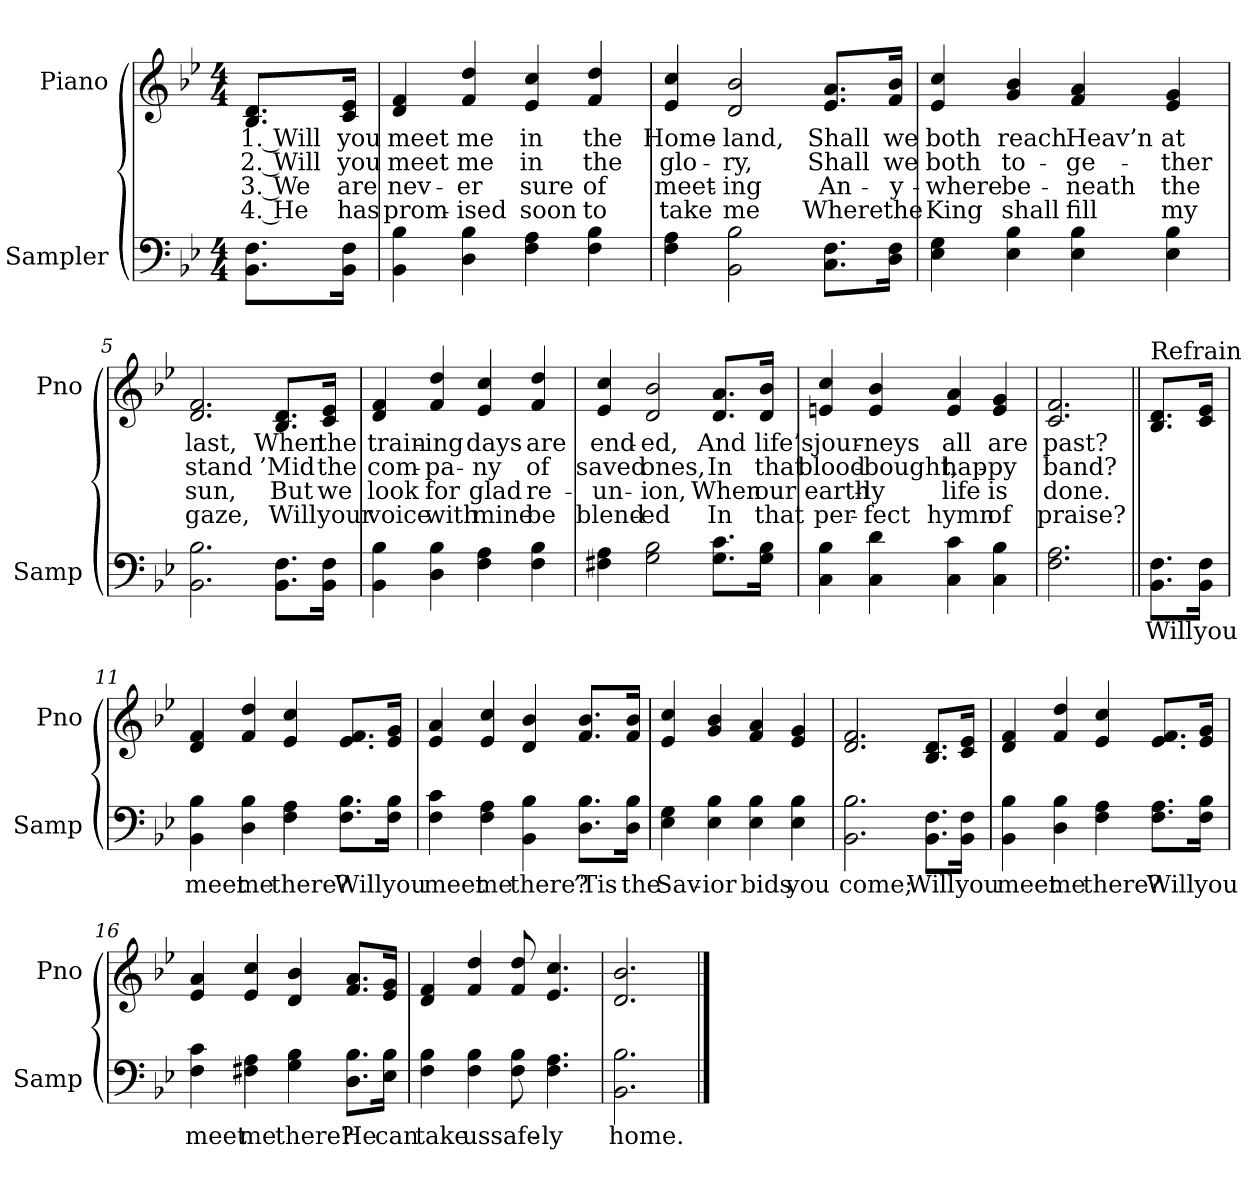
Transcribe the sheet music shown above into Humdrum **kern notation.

**kern	**text	**kern	**text	**text	**text	**text
*part2	*part2	*part1	*part1	*part1	*part1	*part1
*staff2	*staff2	*staff1	*staff1	*staff1	*staff1	*staff1
*I"Sampler	*	*I"Piano	*	*	*	*
*I'Samp	*	*I'Pno	*	*	*	*
*clefF4	*	*clefG2	*	*	*	*
*k[b-e-]	*	*k[b-e-]	*	*	*	*
*B-:	*	*B-:	*	*	*	*
*M4/4	*	*M4/4	*	*	*	*
=1	=1	=1	=1	=1	=1	=1
8.BB-\ 8.F\L	.	8.B-/ 8.d/L	1. Will	2. Will	3. We	4. He
16BB-\ 16F\Jk	.	16c/ 16e-/Jk	you	you	are	has
=2	=2	=2	=2	=2	=2	=2
4BB- 4B-	.	4d 4f	meet	meet	nev-	prom-
4D 4B-	.	4f 4dd	me	me	-er	-ised
4F 4A	.	4e- 4cc	in	in	sure	soon
4F 4B-	.	4f 4dd	the	the	of	to
=3	=3	=3	=3	=3	=3	=3
4F 4A	.	4e- 4cc	Home-	glo-	meet-	take
2BB- 2B-	.	2d 2b-	-land,	-ry,	-ing	me
8.C\ 8.F\L	.	8.e-/ 8.a/L	Shall	Shall	An-	Where
16D\ 16F\Jk	.	16f/ 16b-/Jk	we	we	-y-	the
=4	=4	=4	=4	=4	=4	=4
4E- 4G	.	4e- 4cc	both	both	-where	King
4E- 4B-	.	4g 4b-	reach	to-	be-	shall
4E- 4B-	.	4f 4a	Heav’n	-ge-	-neath	fill
4E- 4B-	.	4e- 4g	at	-ther	the	my
=5	=5	=5	=5	=5	=5	=5
2.BB- 2.B-	.	2.d 2.f	last,	stand	sun,	gaze,
8.BB-\ 8.F\L	.	8.B-/ 8.d/L	When	’Mid	But	Will
16BB-\ 16F\Jk	.	16c/ 16e-/Jk	the	the	we	your
=6	=6	=6	=6	=6	=6	=6
4BB- 4B-	.	4d 4f	train-	com-	look	voice
4D 4B-	.	4f 4dd	-ing	-pa-	for	with
4F 4A	.	4e- 4cc	days	-ny	glad	mine
4F 4B-	.	4f 4dd	are	of	re-	be
=7	=7	=7	=7	=7	=7	=7
4F#X 4A	.	4e- 4cc	end-	saved	-un-	blend-
2G 2B-	.	2d 2b-	-ed,	ones,	-ion,	-ed
8.G\ 8.c\L	.	8.d/ 8.a/L	And	In	When	In
16G\ 16B-\Jk	.	16d/ 16b-/Jk	life’s	that	our	that
=8	=8	=8	=8	=8	=8	=8
4C 4B-	.	4en 4cc	jour-	blood-	earth-	per-
4C 4d	.	4e 4b-	-neys	-bought,	-ly	-fect
4C 4c	.	4e 4a	all	hap-	life	hymn
4C 4B-	.	4e 4g	are	-py	is	of
=9	=9	=9	=9	=9	=9	=9
2.F 2.A	.	2.c 2.f	past?	band?	done.	praise?
=10||	=10||	=10||	=10||	=10||	=10||	=10||
!	!	!LO:TX:t=Refrain	!	!	!	!
8.BB-\ 8.F\L	Will	8.B-/ 8.d/L	.	.	.	.
16BB-\ 16F\Jk	you	16c/ 16e-/Jk	.	.	.	.
=11	=11	=11	=11	=11	=11	=11
4BB- 4B-	meet	4d 4f	.	.	.	.
4D 4B-	me	4f 4dd	.	.	.	.
4F 4A	there?	4e- 4cc	.	.	.	.
8.F\ 8.B-\L	Will	8.e-/ 8.f/L	.	.	.	.
16F\ 16B-\Jk	you	16e-/ 16g/Jk	.	.	.	.
=12	=12	=12	=12	=12	=12	=12
4F 4c	meet	4e- 4a	.	.	.	.
4F 4A	me	4e- 4cc	.	.	.	.
4BB- 4B-	there?	4d 4b-	.	.	.	.
8.D\ 8.B-\L	’Tis	8.f/ 8.b-/L	.	.	.	.
16D\ 16B-\Jk	the	16f/ 16b-/Jk	.	.	.	.
=13	=13	=13	=13	=13	=13	=13
4E- 4G	Sav-	4e- 4cc	.	.	.	.
4E- 4B-	-ior	4g 4b-	.	.	.	.
4E- 4B-	bids	4f 4a	.	.	.	.
4E- 4B-	you	4e- 4g	.	.	.	.
=14	=14	=14	=14	=14	=14	=14
2.BB- 2.B-	come;	2.d 2.f	.	.	.	.
8.BB-\ 8.F\L	Will	8.B-/ 8.d/L	.	.	.	.
16BB-\ 16F\Jk	you	16c/ 16e-/Jk	.	.	.	.
=15	=15	=15	=15	=15	=15	=15
4BB- 4B-	meet	4d 4f	.	.	.	.
4D 4B-	me	4f 4dd	.	.	.	.
4F 4A	there?	4e- 4cc	.	.	.	.
8.F\ 8.A\L	Will	8.e-/ 8.f/L	.	.	.	.
16F\ 16B-\Jk	you	16e-/ 16g/Jk	.	.	.	.
=16	=16	=16	=16	=16	=16	=16
4F 4c	meet	4e- 4a	.	.	.	.
4F#X 4A	me	4e- 4cc	.	.	.	.
4G 4B-	there?	4d 4b-	.	.	.	.
8.D\ 8.B-\L	He	8.f/ 8.a/L	.	.	.	.
16E-\ 16B-\Jk	can	16e-/ 16g/Jk	.	.	.	.
=17	=17	=17	=17	=17	=17	=17
4F 4B-	take	4d 4f	.	.	.	.
4F 4B-	us	4f 4dd	.	.	.	.
8F 8B-	safe-	8f 8dd	.	.	.	.
4.F 4.A	-ly	4.e- 4.cc	.	.	.	.
=18	=18	=18	=18	=18	=18	=18
2.BB- 2.B-	home.	2.d 2.b-	.	.	.	.
==	==	==	==	==	==	==
*-	*-	*-	*-	*-	*-	*-
